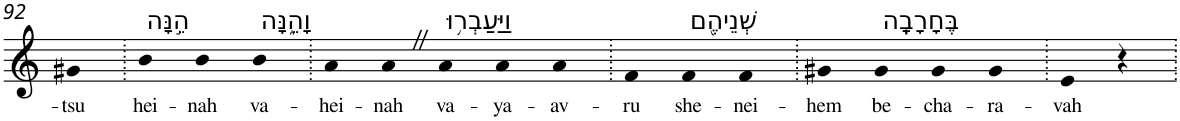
**kern	**text
*part1	*part1
*staff1	*staff1
*I"Piano	*
*I'Pno	*
!!LO:PB:g=z
*clefG2	*
*k[]	*
=92	=92
!	!LO:LY:b
4g#X	-tsu
=93.	=93.
!LO:TX:a:t=הֵ֣נָּה	!
!	!LO:LY:b
4b	hei-
!	!LO:LY:b
4b	-nah
!LO:TX:a:t=וָהֵ֑נָּה	!
!	!LO:LY:b
4b	va-
=94.	=94.
!	!LO:LY:b
4a	-hei-
!	!LO:LY:b
4aZ	-nah
!LO:TX:a:t=וַיַּעַבְר֥וּ	!
!	!LO:LY:b
4a	va-
!	!LO:LY:b
4a	-ya-
!	!LO:LY:b
4a	-av-
=95.	=95.
!	!LO:LY:b
4f	-ru
!LO:TX:a:t=שְׁנֵיהֶ֖ם	!
!	!LO:LY:b
4f	she-
!	!LO:LY:b
4f	-nei-
=96.	=96.
!	!LO:LY:b
4g#X	-hem
!LO:TX:a:t=בֶּחָרָבָֽה	!
!	!LO:LY:b
4g#	be-
!	!LO:LY:b
4g#	-cha-
!	!LO:LY:b
4g#	-ra-
=97.	=97.
!	!LO:LY:b
4e	-vah
4r	.
=.	=.
*-	*-
